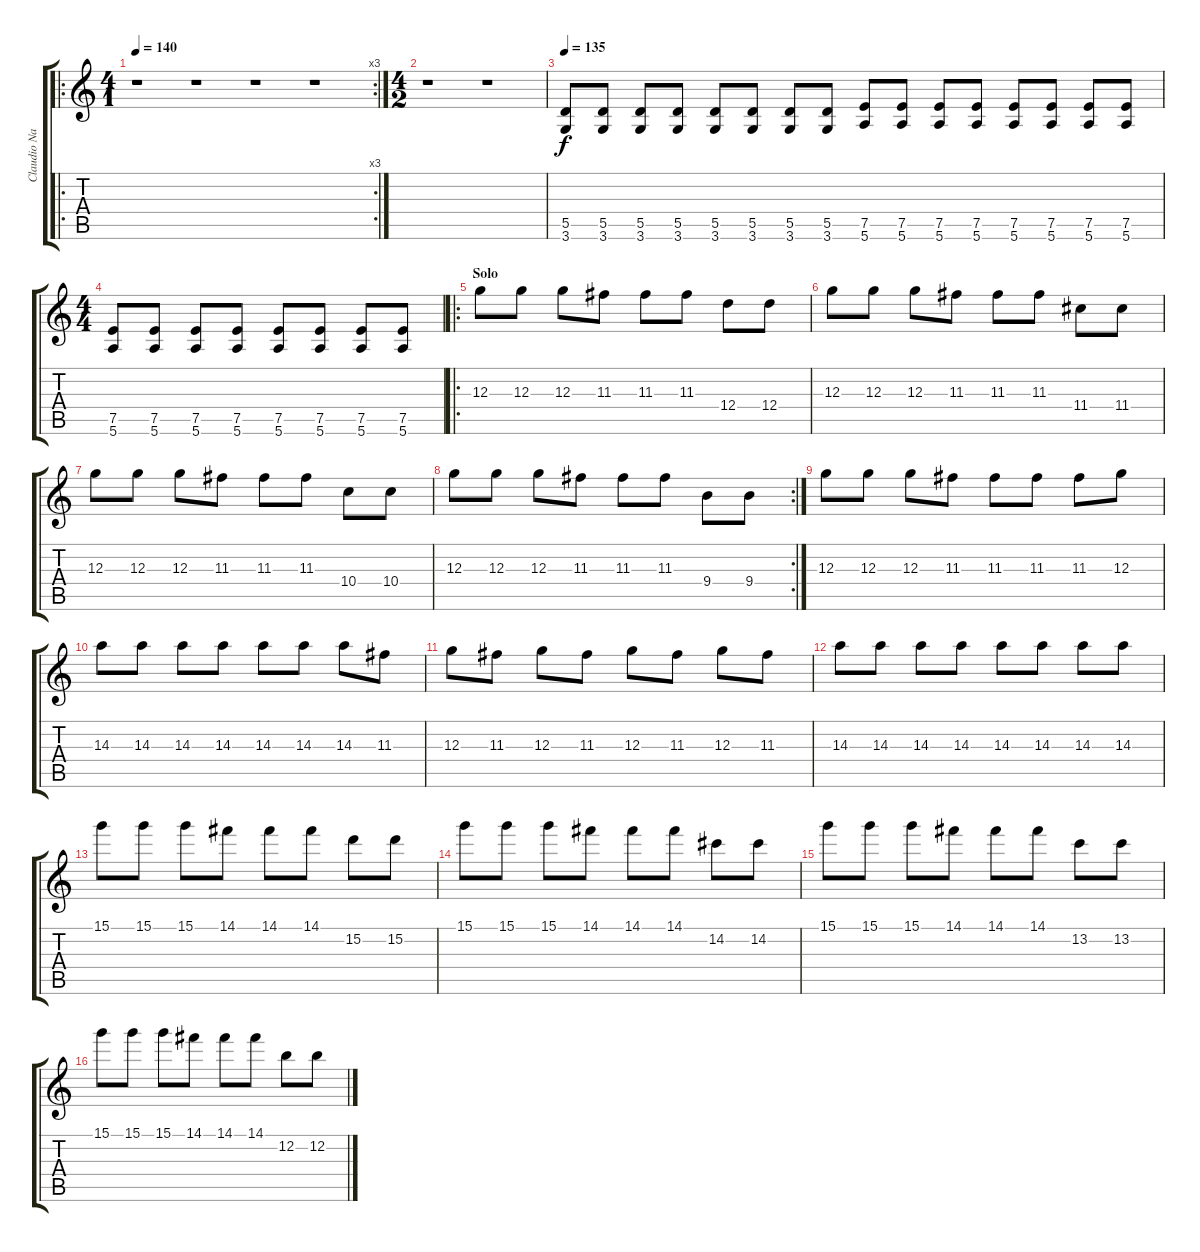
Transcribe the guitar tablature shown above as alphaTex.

\track ("Claudio Narea (solo)" "Claudio Na") {instrument overdrivenguitar}
\staff {score tabs}
\tuning (E4 B3 G3 D3 A2 E2) {hide}
\ro
\rc 3
\ts (4 1)
\tempo 140
\tempo 135
\tempo 140
\clef g2
\ks c
r.1{dy f instrument overdrivenguitar} r.1 r.1 r.1 |
\ts (4 2)
r.1 r.1 |
\tempo 135
(5.5 3.6).8{volume 7} (5.5 3.6).8 (5.5 3.6).8 (5.5 3.6).8 (5.5 3.6).8 (5.5 3.6).8 (5.5 3.6).8 (5.5 3.6).8 (7.5 5.6).8 (7.5 5.6).8 (7.5 5.6).8 (7.5 5.6).8 (7.5 5.6).8 (7.5 5.6).8 (7.5 5.6).8 (7.5 5.6).8 |
\ts (4 4)
(7.5 5.6).8 (7.5 5.6).8 (7.5 5.6).8 (7.5 5.6).8 (7.5 5.6).8 (7.5 5.6).8 (7.5 5.6).8 (7.5 5.6).8 |
\ro
\section ("" "Solo")
12.3.8{volume 13} 12.3.8 12.3.8 11.3.8 11.3.8 11.3.8 12.4.8 12.4.8 |
12.3.8 12.3.8 12.3.8 11.3.8 11.3.8 11.3.8 11.4.8 11.4.8 |
12.3.8 12.3.8 12.3.8 11.3.8 11.3.8 11.3.8 10.4.8 10.4.8 |
\rc 2
12.3.8 12.3.8 12.3.8 11.3.8 11.3.8 11.3.8 9.4.8 9.4.8 |
12.3.8 12.3.8 12.3.8 11.3.8 11.3.8 11.3.8 11.3.8 12.3.8 |
14.3.8 14.3.8 14.3.8 14.3.8 14.3.8 14.3.8 14.3.8 11.3.8 |
12.3.8 11.3.8 12.3.8 11.3.8 12.3.8 11.3.8 12.3.8 11.3.8 |
14.3.8 14.3.8 14.3.8 14.3.8 14.3.8 14.3.8 14.3.8 14.3.8 |
15.1.8 15.1.8 15.1.8 14.1.8 14.1.8 14.1.8 15.2.8 15.2.8 |
15.1.8 15.1.8 15.1.8 14.1.8 14.1.8 14.1.8 14.2.8 14.2.8 |
15.1.8 15.1.8 15.1.8 14.1.8 14.1.8 14.1.8 13.2.8 13.2.8 |
15.1.8 15.1.8 15.1.8 14.1.8 14.1.8 14.1.8 12.2.8 12.2.8
